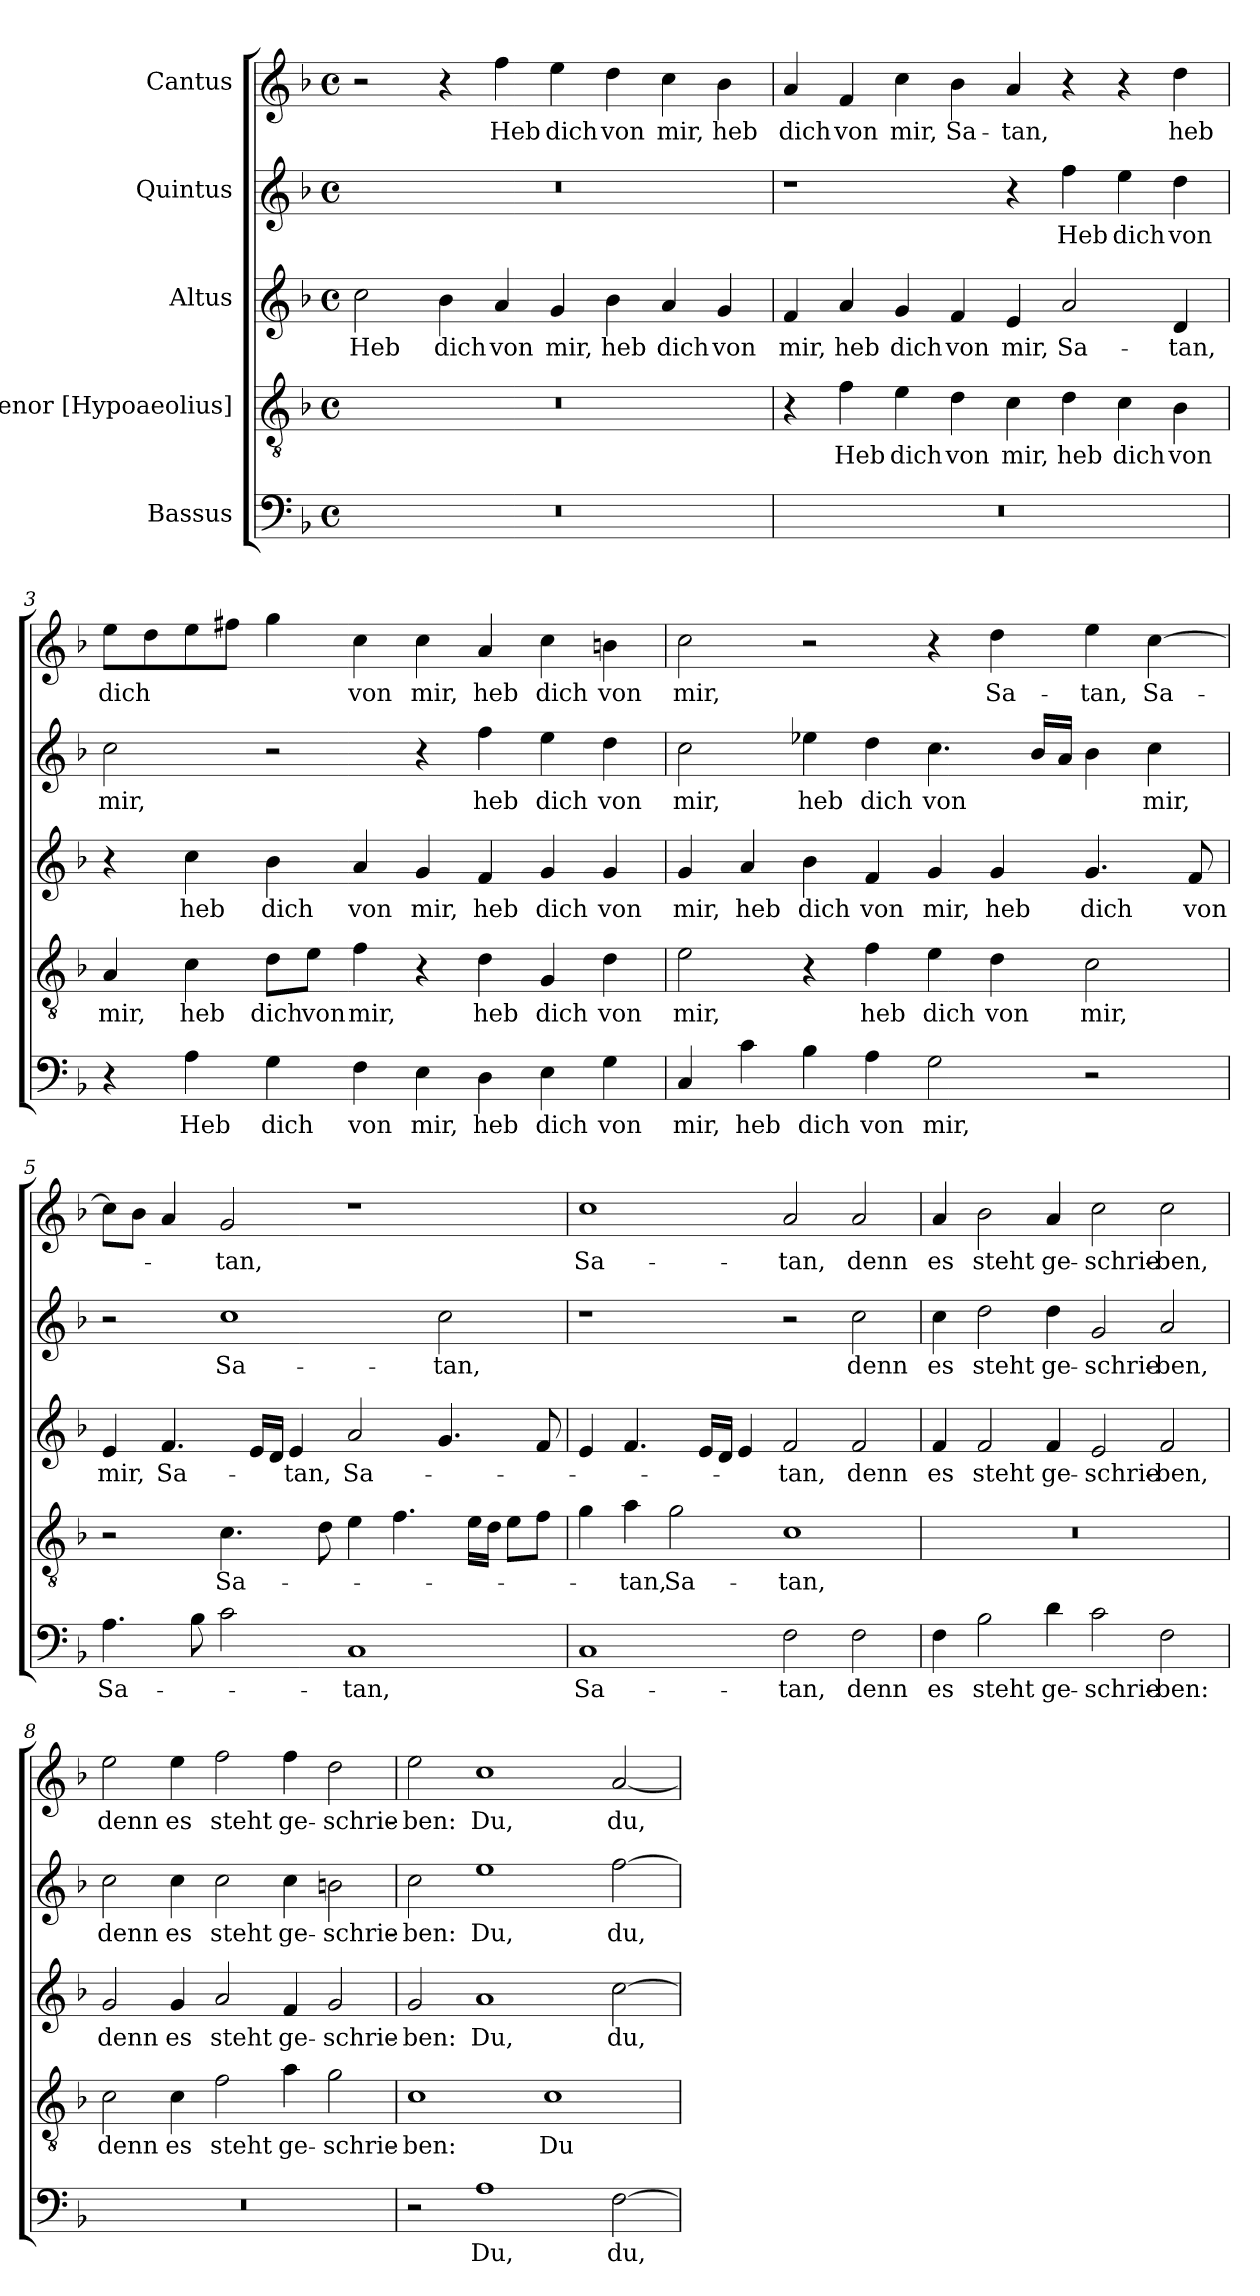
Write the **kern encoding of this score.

**kern	**text	**kern	**text	**kern	**text	**kern	**text	**kern	**text
*part5	*part5	*part4	*part4	*part3	*part3	*part2	*part2	*part1	*part1
*staff5	*staff5	*staff4	*staff4	*staff3	*staff3	*staff2	*staff2	*staff1	*staff1
*I"Bassus	*	*I"Tenor [Hypoaeolius]	*	*I"Altus	*	*I"Quintus	*	*I"Cantus	*
*clefF4	*	*clefGv2	*	*clefG2	*	*clefG2	*	*clefG2	*
*k[b-]	*	*k[b-]	*	*k[b-]	*	*k[b-]	*	*k[b-]	*
*M4/2	*	*M4/2	*	*M4/2	*	*M4/2	*	*M4/2	*
*met(c)	*	*met(c)	*	*met(c)	*	*met(c)	*	*met(c)	*
=1	=1	=1	=1	=1	=1	=1	=1	=1	=1
!	!	!	!	!	!LO:LY:b	!	!	!	!
0r	.	0r	.	2cc\	Heb	0r	.	2r	.
!	!	!	!	!	!LO:LY:b	!	!	!	!
.	.	.	.	4b-\	dich	.	.	4r	.
!	!	!	!	!	!LO:LY:b	!	!	!	!LO:LY:b
.	.	.	.	4a/	von	.	.	4ff\	Heb
!	!	!	!	!	!LO:LY:b	!	!	!	!LO:LY:b
.	.	.	.	4g/	mir,	.	.	4ee\	dich
!	!	!	!	!	!LO:LY:b	!	!	!	!LO:LY:b
.	.	.	.	4b-\	heb	.	.	4dd\	von
!	!	!	!	!	!LO:LY:b	!	!	!	!LO:LY:b
.	.	.	.	4a/	dich	.	.	4cc\	mir,
!	!	!	!	!	!LO:LY:b	!	!	!	!LO:LY:b
.	.	.	.	4g/	von	.	.	4b-\	heb
=2	=2	=2	=2	=2	=2	=2	=2	=2	=2
!	!	!	!	!	!LO:LY:b	!	!	!	!LO:LY:b
0r	.	4r	.	4f/	mir,	1r	.	4a/	dich
!	!	!	!LO:LY:b	!	!LO:LY:b	!	!	!	!LO:LY:b
.	.	4f\	Heb	4a/	heb	.	.	4f/	von
!	!	!	!LO:LY:b	!	!LO:LY:b	!	!	!	!LO:LY:b
.	.	4e\	dich	4g/	dich	.	.	4cc\	mir,
!	!	!	!LO:LY:b	!	!LO:LY:b	!	!	!	!LO:LY:b
.	.	4d\	von	4f/	von	.	.	4b-\	Sa-
!	!	!	!LO:LY:b	!	!LO:LY:b	!	!	!	!LO:LY:b
.	.	4c\	mir,	4e/	mir,	4r	.	4a/	-tan,
!	!	!	!LO:LY:b	!	!LO:LY:b	!	!LO:LY:b	!	!
.	.	4d\	heb	2a/	Sa-	4ff\	Heb	4r	.
!	!	!	!LO:LY:b	!	!	!	!LO:LY:b	!	!
.	.	4c\	dich	.	.	4ee\	dich	4r	.
!	!	!	!LO:LY:b	!	!LO:LY:b	!	!LO:LY:b	!	!LO:LY:b
.	.	4B-\	von	4d/	-tan,	4dd\	von	4dd\	heb
!!LO:LB:g=z
=3	=3	=3	=3	=3	=3	=3	=3	=3	=3
!	!	!	!LO:LY:b	!	!	!	!LO:LY:b	!	!LO:LY:b
4r	.	4A/	mir,	4r	.	2cc\	mir,	8ee\L	dich
.	.	.	.	.	.	.	.	8dd\	.
!	!LO:LY:b	!	!LO:LY:b	!	!LO:LY:b	!	!	!	!
4A\	Heb	4c\	heb	4cc\	heb	.	.	8ee\	.
.	.	.	.	.	.	.	.	8ff#X\J	.
!	!LO:LY:b	!	!LO:LY:b	!	!LO:LY:b	!	!	!	!
4G\	dich	8d\L	dich	4b-\	dich	2r	.	4gg\	.
!	!	!	!LO:LY:b	!	!	!	!	!	!
.	.	8e\J	von	.	.	.	.	.	.
!	!LO:LY:b	!	!LO:LY:b	!	!LO:LY:b	!	!	!	!LO:LY:b
4F\	von	4f\	mir,	4a/	von	.	.	4cc\	von
!	!LO:LY:b	!	!	!	!LO:LY:b	!	!	!	!LO:LY:b
4E\	mir,	4r	.	4g/	mir,	4r	.	4cc\	mir,
!	!LO:LY:b	!	!LO:LY:b	!	!LO:LY:b	!	!LO:LY:b	!	!LO:LY:b
4D\	heb	4d\	heb	4f/	heb	4ff\	heb	4a/	heb
!	!LO:LY:b	!	!LO:LY:b	!	!LO:LY:b	!	!LO:LY:b	!	!LO:LY:b
4E\	dich	4G/	dich	4g/	dich	4ee\	dich	4cc\	dich
!	!LO:LY:b	!	!LO:LY:b	!	!LO:LY:b	!	!LO:LY:b	!	!LO:LY:b
4G\	von	4d\	von	4g/	von	4dd\	von	4bn\	von
=4	=4	=4	=4	=4	=4	=4	=4	=4	=4
!	!LO:LY:b	!	!LO:LY:b	!	!LO:LY:b	!	!LO:LY:b	!	!LO:LY:b
4C/	mir,	2e\	mir,	4g/	mir,	2cc\	mir,	2cc\	mir,
!	!LO:LY:b	!	!	!	!LO:LY:b	!	!	!	!
4c\	heb	.	.	4a/	heb	.	.	.	.
!	!LO:LY:b	!	!	!	!LO:LY:b	!	!LO:LY:b	!	!
4B-\	dich	4r	.	4b-\	dich	4ee-X\	heb	2r	.
!	!LO:LY:b	!	!LO:LY:b	!	!LO:LY:b	!	!LO:LY:b	!	!
4A\	von	4f\	heb	4f/	von	4dd\	dich	.	.
!	!LO:LY:b	!	!LO:LY:b	!	!LO:LY:b	!	!LO:LY:b	!	!
2G\	mir,	4e\	dich	4g/	mir,	4.cc\	von	4r	.
!	!	!	!LO:LY:b	!	!LO:LY:b	!	!	!	!LO:LY:b
.	.	4d\	von	4g/	heb	.	.	4dd\	Sa-
.	.	.	.	.	.	16b-/LL	.	.	.
.	.	.	.	.	.	16a/JJ	.	.	.
!	!	!	!LO:LY:b	!	!LO:LY:b	!	!	!	!LO:LY:b
2r	.	2c\	mir,	4.g/	dich	4b-\	.	4ee\	-tan,
!	!	!	!	!	!	!	!LO:LY:b	!	!LO:LY:b
.	.	.	.	.	.	4cc\	mir,	[4cc\	Sa-
!	!	!	!	!	!LO:LY:b	!	!	!	!
.	.	.	.	8f/	von	.	.	.	.
!!LO:PB:g=z
=5	=5	=5	=5	=5	=5	=5	=5	=5	=5
!	!LO:LY:b	!	!	!	!LO:LY:b	!	!	!	!
4.A\	Sa-	2r	.	4e/	mir,	2r	.	8cc\L]	.
.	.	.	.	.	.	.	.	8b-\J	.
!	!	!	!	!	!LO:LY:b	!	!	!	!
.	.	.	.	4.f/	Sa-	.	.	4a/	.
8B-\	.	.	.	.	.	.	.	.	.
!	!	!	!LO:LY:b	!	!	!	!LO:LY:b	!	!LO:LY:b
2c\	.	4.c\	Sa-	.	.	1cc	Sa-	2g/	-tan,
.	.	.	.	16e/LL	.	.	.	.	.
.	.	.	.	16d/JJ	.	.	.	.	.
!	!	!	!	!	!LO:LY:b	!	!	!	!
.	.	.	.	4e/	-tan,	.	.	.	.
.	.	8d\	.	.	.	.	.	.	.
!	!LO:LY:b	!	!	!	!LO:LY:b	!	!	!	!
1C	-tan,	4e\	.	2a/	Sa-	.	.	1r	.
.	.	4.f\	.	.	.	.	.	.	.
!	!	!	!	!	!	!	!LO:LY:b	!	!
.	.	.	.	4.g/	.	2cc\	-tan,	.	.
.	.	16e\LL	.	.	.	.	.	.	.
.	.	16d\JJ	.	.	.	.	.	.	.
.	.	8e\L	.	.	.	.	.	.	.
.	.	8f\J	.	8f/	.	.	.	.	.
=6	=6	=6	=6	=6	=6	=6	=6	=6	=6
!	!LO:LY:b	!	!	!	!	!	!	!	!LO:LY:b
1C	Sa-	4g\	.	4e/	.	1r	.	1cc	Sa-
!	!	!	!LO:LY:b	!	!	!	!	!	!
.	.	4a\	-tan,	4.f/	.	.	.	.	.
!	!	!	!LO:LY:b	!	!	!	!	!	!
.	.	2g\	Sa-	.	.	.	.	.	.
.	.	.	.	16e/LL	.	.	.	.	.
.	.	.	.	16d/JJ	.	.	.	.	.
.	.	.	.	4e/	.	.	.	.	.
!	!LO:LY:b	!	!LO:LY:b	!	!LO:LY:b	!	!	!	!LO:LY:b
2F\	-tan,	1c	-tan,	2f/	-tan,	2r	.	2a/	-tan,
!	!LO:LY:b	!	!	!	!LO:LY:b	!	!LO:LY:b	!	!LO:LY:b
2F\	denn	.	.	2f/	denn	2cc\	denn	2a/	denn
=7	=7	=7	=7	=7	=7	=7	=7	=7	=7
!	!LO:LY:b	!	!	!	!LO:LY:b	!	!LO:LY:b	!	!LO:LY:b
4F\	es	0r	.	4f/	es	4cc\	es	4a/	es
!	!LO:LY:b	!	!	!	!LO:LY:b	!	!LO:LY:b	!	!LO:LY:b
2B-\	steht	.	.	2f/	steht	2dd\	steht	2b-\	steht
!	!LO:LY:b	!	!	!	!LO:LY:b	!	!LO:LY:b	!	!LO:LY:b
4d\	ge-	.	.	4f/	ge-	4dd\	ge-	4a/	ge-
!	!LO:LY:b	!	!	!	!LO:LY:b	!	!LO:LY:b	!	!LO:LY:b
2c\	-schrie-	.	.	2e/	-schrie-	2g/	-schrie-	2cc\	-schrie-
!	!LO:LY:b	!	!	!	!LO:LY:b	!	!LO:LY:b	!	!LO:LY:b
2F\	-ben:	.	.	2f/	-ben,	2a/	-ben,	2cc\	-ben,
!!LO:LB:g=z
=8	=8	=8	=8	=8	=8	=8	=8	=8	=8
!	!	!	!LO:LY:b	!	!LO:LY:b	!	!LO:LY:b	!	!LO:LY:b
0r	.	2c\	denn	2g/	denn	2cc\	denn	2ee\	denn
!	!	!	!LO:LY:b	!	!LO:LY:b	!	!LO:LY:b	!	!LO:LY:b
.	.	4c\	es	4g/	es	4cc\	es	4ee\	es
!	!	!	!LO:LY:b	!	!LO:LY:b	!	!LO:LY:b	!	!LO:LY:b
.	.	2f\	steht	2a/	steht	2cc\	steht	2ff\	steht
!	!	!	!LO:LY:b	!	!LO:LY:b	!	!LO:LY:b	!	!LO:LY:b
.	.	4a\	ge-	4f/	ge-	4cc\	ge-	4ff\	ge-
!	!	!	!LO:LY:b	!	!LO:LY:b	!	!LO:LY:b	!	!LO:LY:b
.	.	2g\	-schrie-	2g/	-schrie-	2bn\	-schrie-	2dd\	-schrie-
=9	=9	=9	=9	=9	=9	=9	=9	=9	=9
!	!	!	!LO:LY:b	!	!LO:LY:b	!	!LO:LY:b	!	!LO:LY:b
2r	.	1c	-ben:	2g/	-ben:	2cc\	-ben:	2ee\	-ben:
!	!LO:LY:b	!	!	!	!LO:LY:b	!	!LO:LY:b	!	!LO:LY:b
1A	Du,	.	.	1a	Du,	1ee	Du,	1cc	Du,
!	!	!	!LO:LY:b	!	!	!	!	!	!
.	.	1c	Du	.	.	.	.	.	.
!	!LO:LY:b	!	!	!	!LO:LY:b	!	!LO:LY:b	!	!LO:LY:b
[2F\	du,	.	.	[2cc\	du,	[2ff\	du,	[2a/	du,
=	=	=	=	=	=	=	=	=	=
*-	*-	*-	*-	*-	*-	*-	*-	*-	*-
